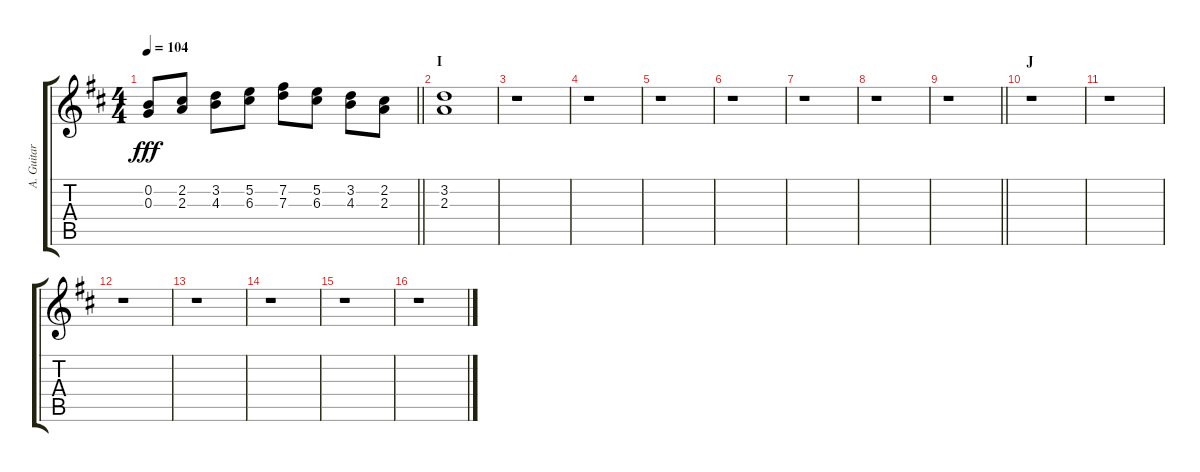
\track ("A. Guitar I" "A. Guitar ") {instrument acousticguitarsteel}
\staff {score tabs}
\tuning (E4 B3 G3 D3 A2 D2) {hide}
\ts (4 4)
\tempo 104
\clef g2
\barLineRight lightlight
\ks d
(0.2 0.3).8{dy fff} (2.2 2.3).8 (3.2 4.3).8 (5.2 6.3).8 (7.2 7.3).8 (5.2 6.3).8 (3.2 4.3).8 (2.2 2.3).8 |
\section ("" "I")
(3.2 2.3).1 |
r.1 |
r.1 |
r.1 |
r.1 |
r.1 |
r.1 |
\barLineRight lightlight
r.1 |
\section ("" "J")
r.1 |
r.1 |
r.1 |
r.1 |
r.1 |
r.1 |
r.1
